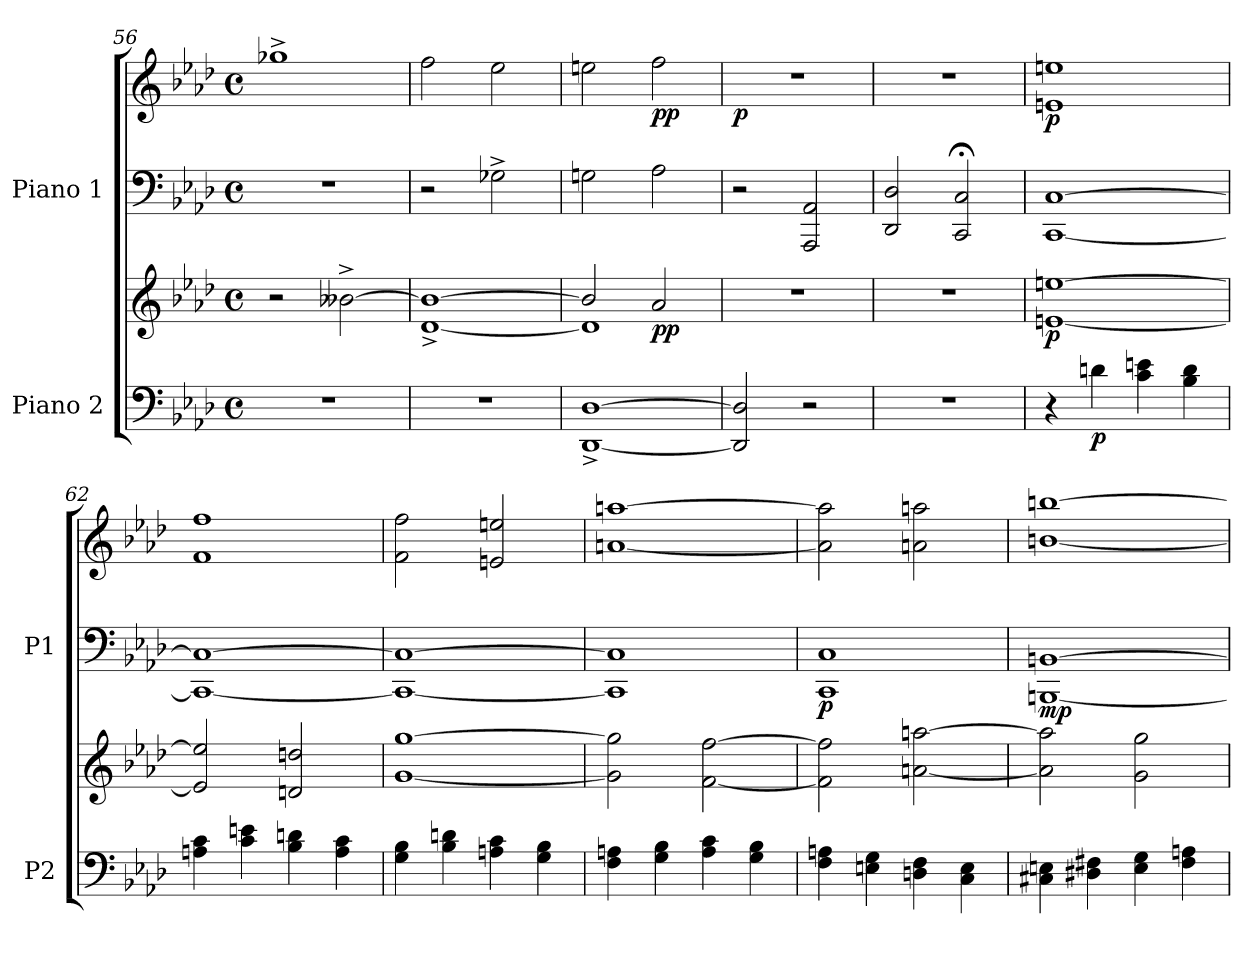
**kern	**kern	**dynam	**kern	**kern	**dynam
*part2	*part2	*part2	*part1	*part1	*part1
*staff4	*staff3	*staff3/4	*staff2	*staff1	*staff1/2
*I"Piano 2	*	*	*I"Piano 1	*	*
*I'P2	*	*	*I'P1	*	*
!!LO:LB:g=z
*clefF4	*clefG2	*	*clefF4	*clefG2	*
*k[b-e-a-d-]	*k[b-e-a-d-]	*	*k[b-e-a-d-]	*k[b-e-a-d-]	*
*M4/4	*M4/4	*	*M4/4	*M4/4	*
*met(c)	*met(c)	*	*met(c)	*met(c)	*
=56	=56	=56	=56	=56	=56
1r	2r	.	1r	1gg-X^	.
.	[2b--X^\	.	.	.	.
=57	=57	=57	=57	=57	=57
*	*^	*	*	*	*
1r	1b--_	[1d-^	.	2r	2ff\	.
.	.	.	.	2G-X^\	2ee-\	.
=58	=58	=58	=58	=58	=58	=58
[1DD-^ [1D-^	2b--/]	1d-]	.	2Gn\	2een\	.
!	!	!	!LO:DY:b	!	!	!LO:DY:b
.	2a-/	.	pp	2A-\	2ff\	pp
*	*v	*v	*	*	*	*
=59	=59	=59	=59	=59	=59
!	!	!	!	!	!LO:DY:b
2DD-/] 2D-/]	1r	.	2r	1r	p
2r	.	.	2AAA-/ 2AA-/	.	.
=60	=60	=60	=60	=60	=60
1r	1r	.	2DD-/ 2D-/	1r	.
.	.	.	2CC/;< 2C/;<	.	.
!!LO:LB:g=z
=61	=61	=61	=61	=61	=61
!	!	!LO:DY:b	!	!	!LO:DY:b
4r	[1en [1een	p	[1CC [1C	1en 1een	p
!	!	!LO:DY:b=2	!	!	!
4dn\	.	p	.	.	.
4c\ 4en\	.	.	.	.	.
4B-\ 4d\	.	.	.	.	.
=62	=62	=62	=62	=62	=62
4An\ 4c\	2e/] 2ee/]	.	1CC_ 1C_	1f 1ff	.
4c\ 4en\	.	.	.	.	.
4B-\ 4dn\	2dn/ 2ddn/	.	.	.	.
4A\ 4c\	.	.	.	.	.
=63	=63	=63	=63	=63	=63
4G\ 4B-\	[1g [1gg	.	1CC_ 1C_	2f\ 2ff\	.
4B-\ 4dn\	.	.	.	.	.
4An\ 4c\	.	.	.	2en/ 2een/	.
4G\ 4B-\	.	.	.	.	.
=64	=64	=64	=64	=64	=64
4F\ 4An\	2g\] 2gg\]	.	1CC] 1C]	[1an [1aan	.
4G\ 4B-\	.	.	.	.	.
4A\ 4c\	[2f\ [2ff\	.	.	.	.
4G\ 4B-\	.	.	.	.	.
!!LO:PB:g=z
=65	=65	=65	=65	=65	=65
!	!	!	!	!	!LO:DY:b=2
4F\ 4An\	2f\] 2ff\]	.	1CC 1C	2a\] 2aa\]	p
4En\ 4G\	.	.	.	.	.
4Dn\ 4F\	[2an\ [2aan\	.	.	2an\ 2aan\	.
4C\ 4E\	.	.	.	.	.
=66	=66	=66	=66	=66	=66
!	!	!	!	!	!LO:DY:b=2
4C#X\ 4En\	2a\] 2aa\]	.	[1BBBn [1BBn	[1bn [1bbn	mp
4D#X\ 4F#X\	.	.	.	.	.
4E\ 4G\	2g\ 2gg\	.	.	.	.
4F#\ 4An\	.	.	.	.	.
=	=	=	=	=	=
*-	*-	*-	*-	*-	*-
